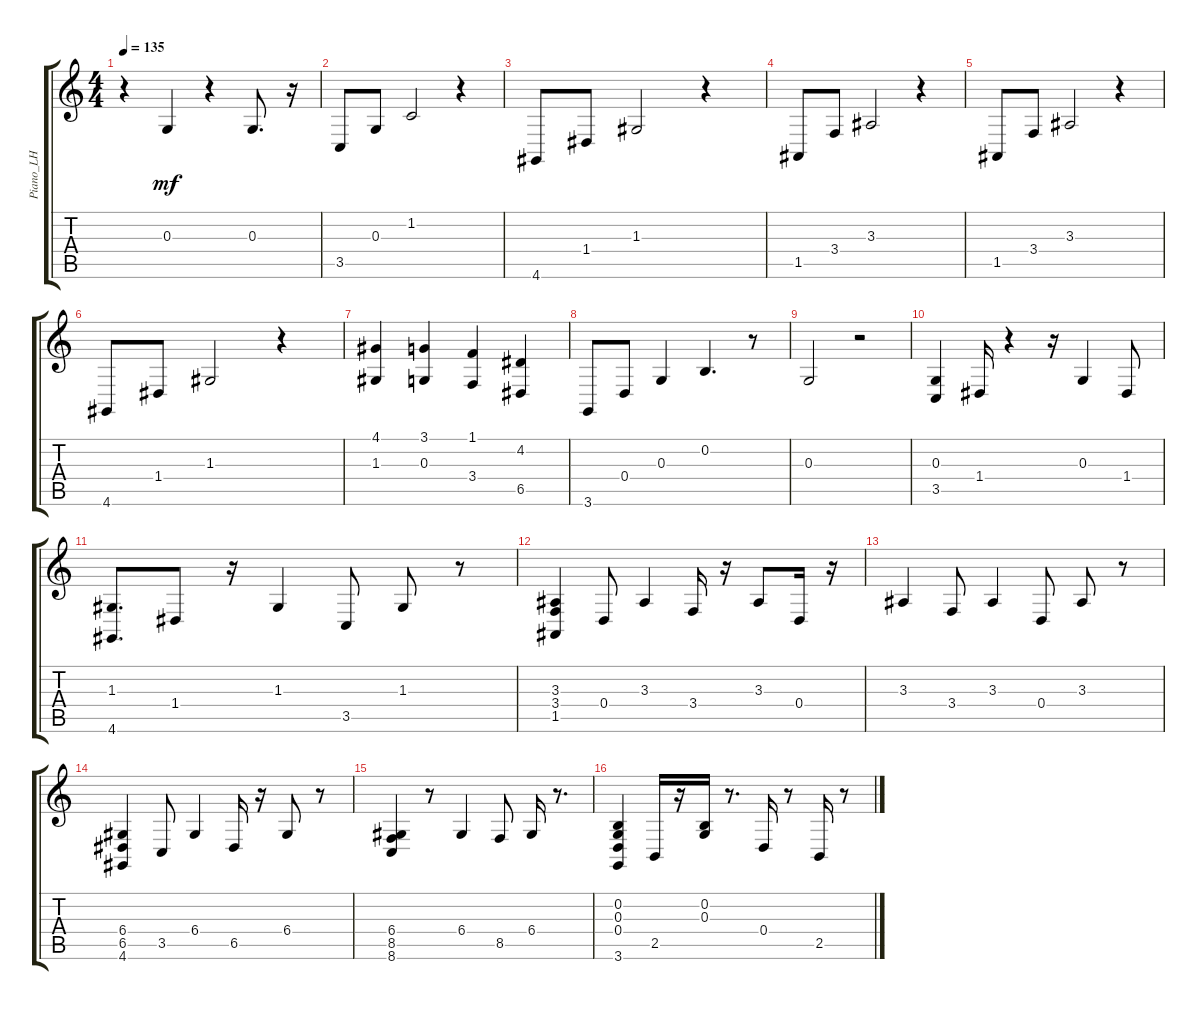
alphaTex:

\track ("Piano_LH" "Piano_LH") {instrument acousticgrandpiano}
\staff {score tabs}
\tuning (E4 B3 G3 D3 A2 E2) {hide}
\ts (4 4)
\tempo 135
\clef g2
\ks c
r.4{dy mf} 0.3.4 r.4 0.3.8{d} r.16 |
3.5.8 0.3.8 1.2.2 r.4 |
4.6.8 1.4.8 1.3.2 r.4 |
1.5.8 3.4.8 3.3.2 r.4 |
1.5.8 3.4.8 3.3.2 r.4 |
4.6.8 1.4.8 1.3.2 r.4 |
(4.1 1.3).4 (3.1 0.3).4 (1.1 3.4).4 (4.2 6.5).4 |
3.6.8 0.4.8 0.3.4 0.2.4{d} r.8 |
0.3.2 r.2 |
(0.3 3.5).4 1.4.16 r.4 r.16 0.3.4 1.4.8 |
(1.3 4.6).8{d} 1.4.8 r.16 1.3.4 3.5.8 1.3.8 r.8 |
(3.3 3.4 1.5).4 0.4.8 3.3.4 3.4.16 r.16 3.3.8 0.4.16 r.16 |
3.3.4 3.4.8 3.3.4 0.4.8 3.3.8 r.8 |
(6.4 6.5 4.6).4 3.5.8 6.4.4 6.5.16 r.16 6.4.8 r.8 |
(6.4 8.5 8.6).4 r.8 6.4.4 8.5.8 6.4.16 r.8{d} |
(0.2 0.3 0.4 3.6).4 2.5.16 r.16 (0.2 0.3).16 r.8{d} 0.4.16 r.8 2.5.16 r.8
